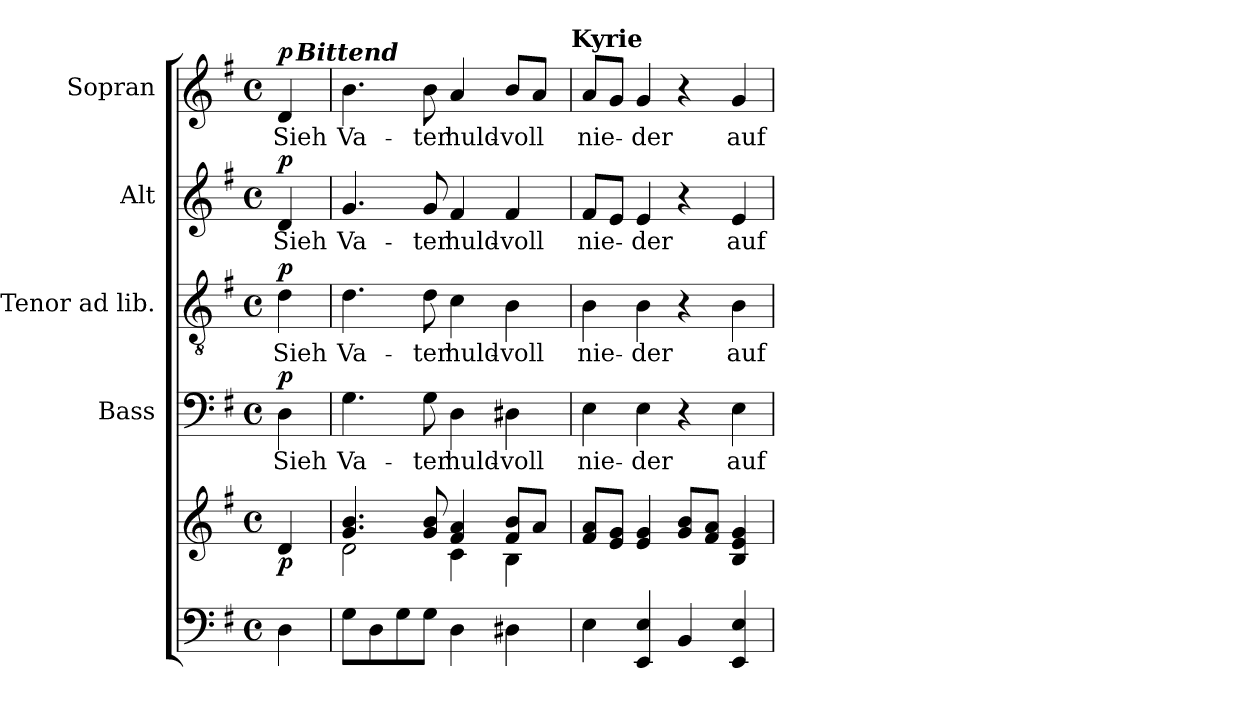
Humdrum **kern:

**kern	**kern	**dynam	**kern	**text	**dynam	**kern	**text	**dynam	**kern	**text	**dynam	**kern	**text	**dynam
*part5	*part5	*part5	*part4	*part4	*part4	*part3	*part3	*part3	*part2	*part2	*part2	*part1	*part1	*part1
*staff6	*staff5	*staff5/6	*staff4	*staff4	*staff4	*staff3	*staff3	*staff3	*staff2	*staff2	*staff2	*staff1	*staff1	*staff1
*	*	*	*I"Bass	*	*	*I"Tenor ad lib.	*	*	*I"Alt	*	*	*I"Sopran	*	*
*	*	*	*I'B.	*	*	*I'T.	*	*	*I'A.	*	*	*I'S.	*	*
*clefF4	*clefG2	*	*clefF4	*	*	*clefGv2	*	*	*clefG2	*	*	*clefG2	*	*
*k[f#]	*k[f#]	*	*k[f#]	*	*	*k[f#]	*	*	*k[f#]	*	*	*k[f#]	*	*
*G:	*G:	*	*G:	*	*	*G:	*	*	*G:	*	*	*G:	*	*
*M4/4	*M4/4	*	*M4/4	*	*	*M4/4	*	*	*M4/4	*	*	*M4/4	*	*
*met(c)	*met(c)	*	*met(c)	*	*	*met(c)	*	*	*met(c)	*	*	*met(c)	*	*
=	=	=	=	=	=	=	=	=	=	=	=	=	=	=
!	!	!LO:DY:b	!	!LO:LY:b	!LO:DY:a	!	!LO:LY:b	!LO:DY:a	!	!LO:LY:b	!LO:DY:a	!	!LO:LY:b	!LO:DY:a
*	*	*	*	*	*	*	*	*	*	*	*	*^	*	*
4D\	4d/	p	4D\	Sieh	p	4d\	Sieh	p	4d/	Sieh	p	4d/	16ryy	Sieh	p
!	!	!	!	!	!	!	!	!	!	!	!	!	!LO:TX:a:Bi:t=Bittend	!	!
.	.	.	.	.	.	.	.	.	.	.	.	.	8.ryy	.	.
=1	=1	=1	=1	=1	=1	=1	=1	=1	=1	=1	=1	=1	=1	=1	=1
*	*^	*	*	*	*	*	*	*	*	*	*	*	*	*	*
!	!	!	!	!	!LO:LY:b	!	!	!LO:LY:b	!	!	!LO:LY:b	!	!	!	!LO:LY:b	!
*	*	*	*	*	*	*	*	*	*	*	*	*	*v	*v	*	*
8G\L	4.g/ 4.b/	2d\	.	4.G\	Va-	.	4.d\	Va-	.	4.g/	Va-	.	4.b\	Va-	.
8D\	.	.	.	.	.	.	.	.	.	.	.	.	.	.	.
8G\	.	.	.	.	.	.	.	.	.	.	.	.	.	.	.
!	!	!	!	!	!LO:LY:b	!	!	!LO:LY:b	!	!	!LO:LY:b	!	!	!LO:LY:b	!
8G\J	8g/ 8b/	.	.	8G\	-ter	.	8d\	-ter	.	8g/	-ter	.	8b\	-ter	.
!	!	!	!	!	!LO:LY:b	!	!	!LO:LY:b	!	!	!LO:LY:b	!	!	!LO:LY:b	!
4D\	4f#/ 4a/	4c\	.	4D\	huld-	.	4c\	huld-	.	4f#/	huld-	.	4a/	huld-	.
!	!	!	!	!	!LO:LY:b	!	!	!LO:LY:b	!	!	!LO:LY:b	!	!	!LO:LY:b	!
4D#X\	8f#/ 8b/L	4B\	.	4D#X\	-voll	.	4B\	-voll	.	4f#/	-voll	.	8b/L	-voll	.
.	8a/J	.	.	.	.	.	.	.	.	.	.	.	8a/J	.	.
32ryy	32ryy	32ryy	.	32ryy	.	.	32ryy	.	.	32ryy	.	.	32ryy	.	.
!	!	!	!	!	!	!	!	!	!	!	!	!	!LO:TX:a:B:t=Kyrie	!	!
=2	=2	=2	=2	=2	=2	=2	=2	=2	=2	=2	=2	=2	=2	=2	=2
!	!	!	!	!	!LO:LY:b	!	!	!LO:LY:b	!	!	!LO:LY:b	!	!	!LO:LY:b	!
*	*v	*v	*	*	*	*	*	*	*	*	*	*	*	*	*
4E\	8f#/ 8a/L	.	4E\	nie-	.	4B\	nie-	.	8f#/L	nie-	.	8a/L	nie-	.
.	8e/ 8g/J	.	.	.	.	.	.	.	8e/J	.	.	8g/J	.	.
!	!	!	!	!LO:LY:b	!	!	!LO:LY:b	!	!	!LO:LY:b	!	!	!LO:LY:b	!
4EE/ 4E/	4e/ 4g/	.	4E\	-der	.	4B\	-der	.	4e/	-der	.	4g/	-der	.
4BB/	8g/ 8b/L	.	4r	.	.	4r	.	.	4r	.	.	4r	.	.
.	8f#/ 8a/J	.	.	.	.	.	.	.	.	.	.	.	.	.
!	!	!	!	!LO:LY:b	!	!	!LO:LY:b	!	!	!LO:LY:b	!	!	!LO:LY:b	!
4EE/ 4E/	4B/ 4e/ 4g/	.	4E\	auf	.	4B\	auf	.	4e/	auf	.	4g/	auf	.
=	=	=	=	=	=	=	=	=	=	=	=	=	=	=
*-	*-	*-	*-	*-	*-	*-	*-	*-	*-	*-	*-	*-	*-	*-
